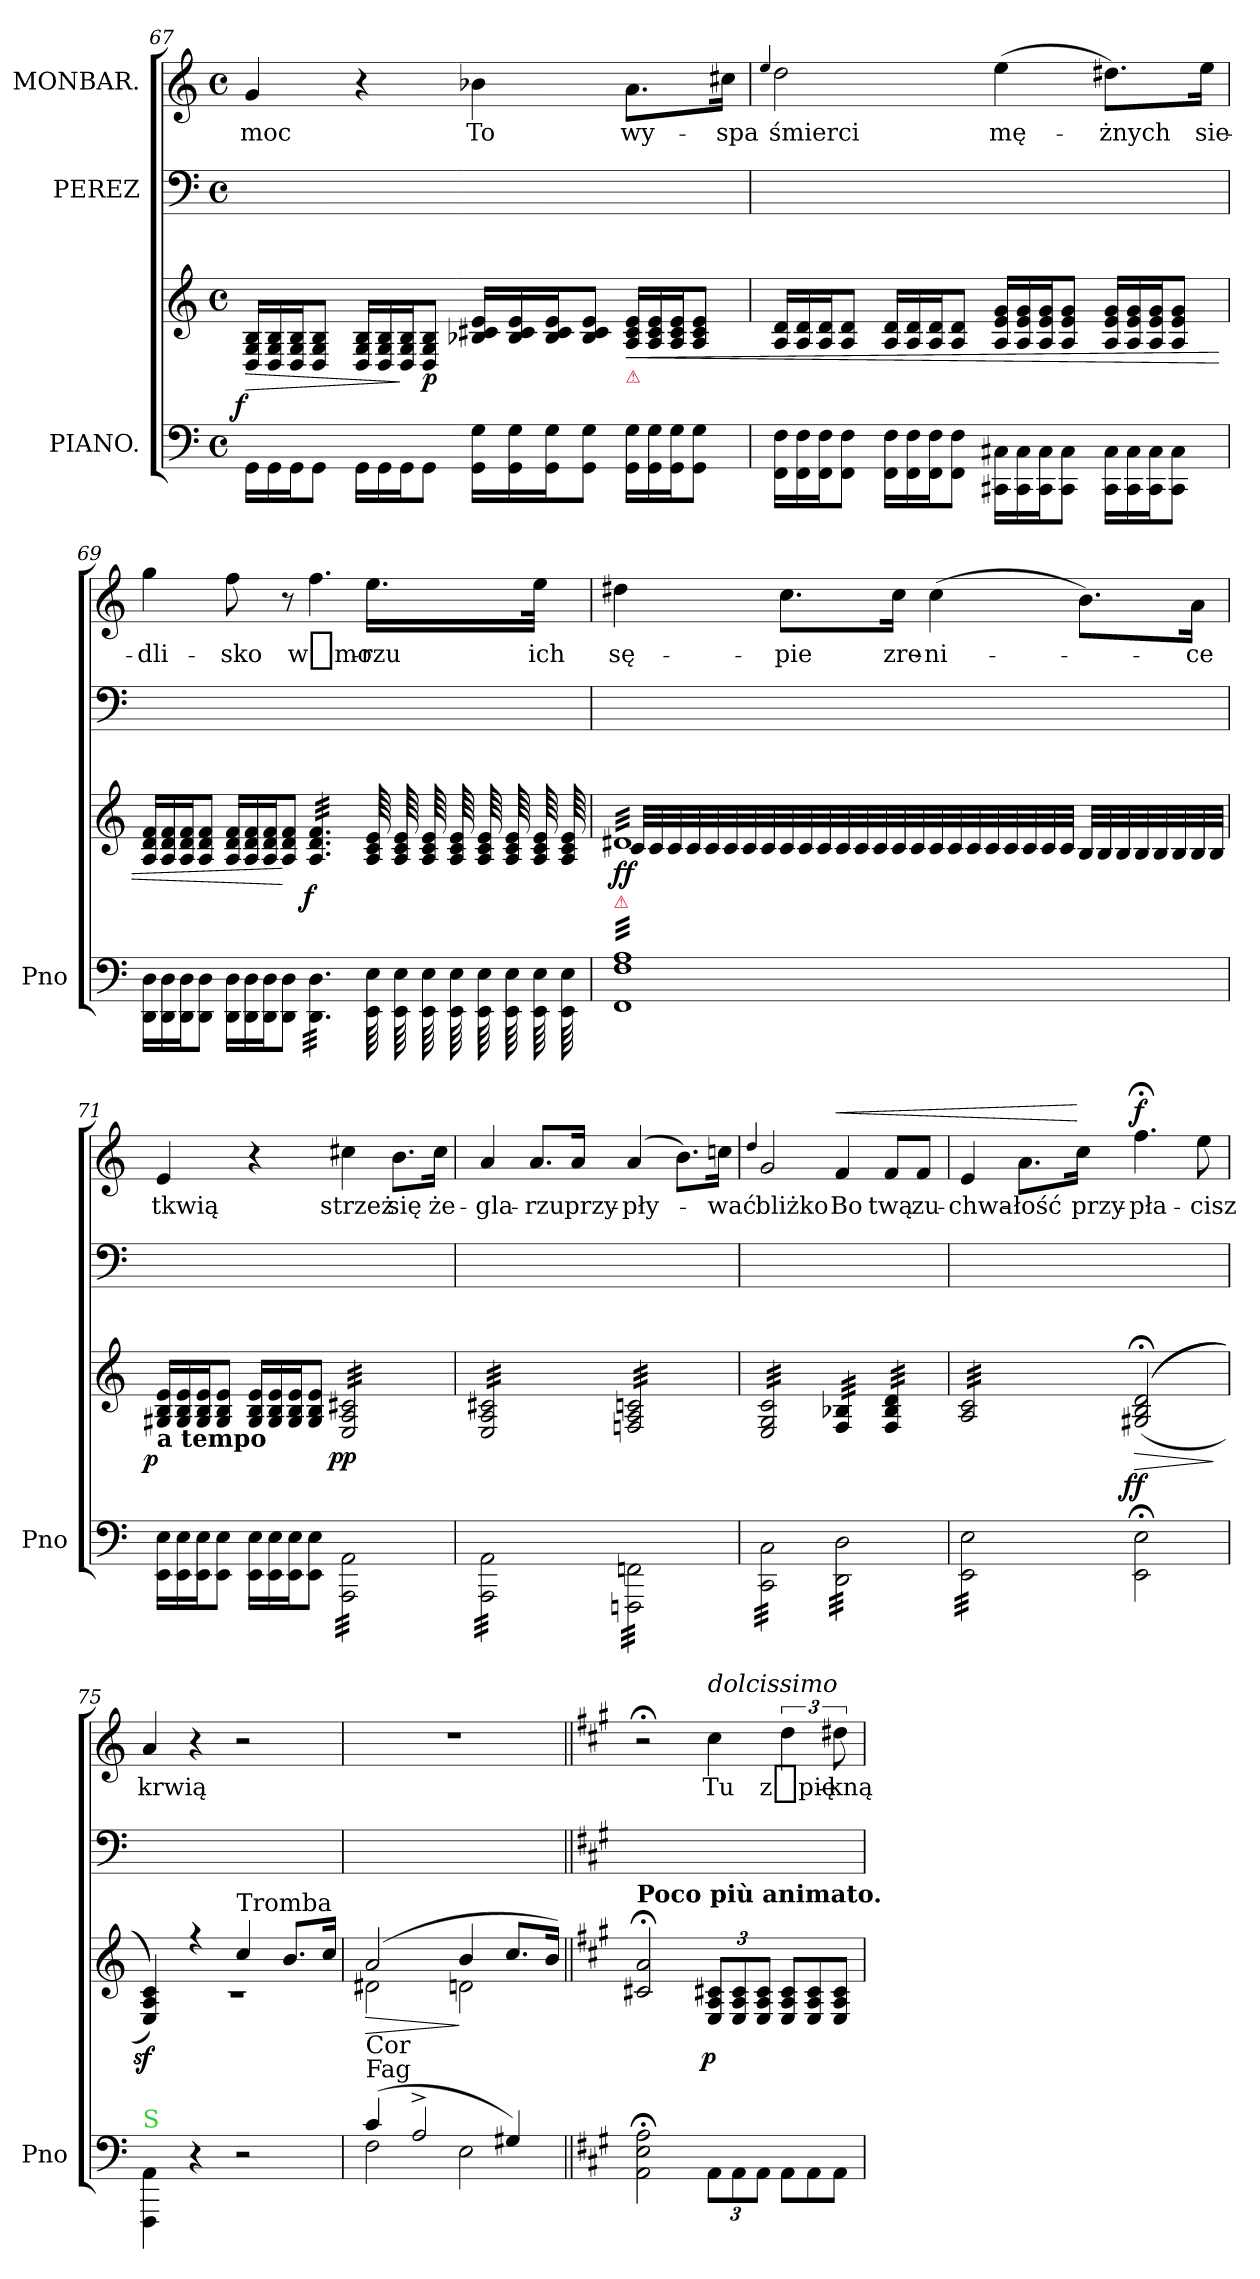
**kern	**kern	**dynam	**kern	**kern	**text	**dynam
*part3	*part3	*part3	*part2	*part1	*part1	*part1
*staff4	*staff3	*staff3/4	*staff2	*staff1	*staff1	*staff1
*I"PIANO.	*	*	*I"PEREZ	*I"MONBAR.	*	*
*I'Pno	*	*	*	*	*	*
*clefF4	*clefG2	*	*clefF4	*clefG2	*	*
*	*	*	*	*ITrd8c12	*	*
*k[]	*k[]	*	*k[]	*k[]	*	*
*a:	*a:	*	*a:	*a:	*	*
*M4/4	*M4/4	*	*M4/4	*M4/4	*	*
*met(c)	*met(c)	*	*met(c)	*met(c)	*	*
*Xtuplet	*Xtuplet	*	*	*	*	*
=67	=67	=67	=67	=67	=67	=67
!	!	!LO:HP:b	!	!	!	!
!	!	!LO:DY:n=1:rj	!	!	!	!
24GG\LL	24D/ 24G/ 24B/LL	> f	1ryy	4G/	moc	.
24GG\	24D/ 24G/ 24B/	.	.	.	.	.
24GG\J	24D/ 24G/ 24B/J	.	.	.	.	.
8GG\J	8D/ 8G/ 8B/J	.	.	.	.	.
24GG\LL	24D/ 24G/ 24B/LL	.	.	4r	.	.
24GG\	24D/ 24G/ 24B/	.	.	.	.	.
24GG\J	24D/ 24G/ 24B/J	]	.	.	.	.
8GG\J	8D/ 8G/ 8B/J	p	.	.	.	.
24GG\ 24G\LL	24B-X/ 24c#X/ 24e/LL	.	.	4B-X\	To	.
24GG\ 24G\	24B-/ 24c#/ 24e/	.	.	.	.	.
24GG\ 24G\J	24B-/ 24c#/ 24e/J	.	.	.	.	.
8GG\ 8G\J	8B-/ 8c#/ 8e/J	.	.	.	.	.
!	!LO:TX:b:Bi:color=crimson:t=⚠	!	!	!	!	!
!	!	!LO:HP:b	!	!	!	!
24GG\ 24G\LL	24A/ 24c#/ 24e/LL	<	.	8.A\L	wy-	.
24GG\ 24G\	24A/ 24c#/ 24e/	.	.	.	.	.
24GG\ 24G\J	24A/ 24c#/ 24e/J	.	.	.	.	.
8GG\ 8G\J	8A/ 8c#/ 8e/J	.	.	.	.	.
.	.	.	.	16c#X\Jk	-spa	.
=68	=68	=68	=68	=68	=68	=68
.	.	.	.	4qqe/	.	.
24FF\ 24F\LL	24A/ 24d/LL	.	1ryy	2d\	-śmierci	.
24FF\ 24F\	24A/ 24d/	.	.	.	.	.
24FF\ 24F\J	24A/ 24d/J	.	.	.	.	.
8FF\ 8F\J	8A/ 8d/J	.	.	.	.	.
24FF\ 24F\LL	24A/ 24d/LL	.	.	.	.	.
24FF\ 24F\	24A/ 24d/	.	.	.	.	.
24FF\ 24F\J	24A/ 24d/J	.	.	.	.	.
8FF\ 8F\J	8A/ 8d/J	.	.	.	.	.
24CC#X\ 24C#X\LL	24A/ 24e/ 24g/LL	.	.	(4e\	mę-	.
24CC#\ 24C#\	24A/ 24e/ 24g/	.	.	.	.	.
24CC#\ 24C#\J	24A/ 24e/ 24g/J	.	.	.	.	.
8CC#\ 8C#\J	8A/ 8e/ 8g/J	.	.	.	.	.
24CC#\ 24C#\LL	24A/ 24e/ 24g/LL	.	.	8.d#X\L)	-żnych	.
24CC#\ 24C#\	24A/ 24e/ 24g/	.	.	.	.	.
24CC#\ 24C#\J	24A/ 24e/ 24g/J	.	.	.	.	.
8CC#\ 8C#\J	8A/ 8e/ 8g/J	.	.	.	.	.
.	.	.	.	16e\Jk	sie-	.
=69	=69	=69	=69	=69	=69	=69
24DD\ 24D\LL	24A/ 24d/ 24f/LL	.	1ryy	4g\	-dli-	.
24DD\ 24D\	24A/ 24d/ 24f/	.	.	.	.	.
24DD\ 24D\J	24A/ 24d/ 24f/J	.	.	.	.	.
8DD\ 8D\J	8A/ 8d/ 8f/J	.	.	.	.	.
24DD\ 24D\LL	24A/ 24d/ 24f/LL	.	.	8f\	-sko	.
24DD\ 24D\	24A/ 24d/ 24f/	.	.	.	.	.
24DD\ 24D\J	24A/ 24d/ 24f/J	.	.	.	.	.
8DD\ 8D\J	8A/ 8d/ 8f/J	[	.	8r	.	.
!	!LO:TX:a:i:t=trem&colon;	!	!	!	!	!
!	!	!LO:DY:cj	!	!	!	!
*tremolo	*	*	*	*	*	*
*	*tremolo	*	*	*	*	*
32DD\ 32D\LLL	32A/ 32d/ 32f/LLL	f	.	4.f\	w_mo-	.
32DD\ 32D\	32A/ 32d/ 32f/	.	.	.	.	.
32DD\ 32D\	32A/ 32d/ 32f/	.	.	.	.	.
32DD\ 32D\	32A/ 32d/ 32f/	.	.	.	.	.
32DD\ 32D\	32A/ 32d/ 32f/	.	.	.	.	.
32DD\ 32D\	32A/ 32d/ 32f/	.	.	.	.	.
32DD\ 32D\	32A/ 32d/ 32f/	.	.	.	.	.
32DD\ 32D\	32A/ 32d/ 32f/	.	.	.	.	.
32DD\ 32D\	32A/ 32d/ 32f/	.	.	.	.	.
32DD\ 32D\	32A/ 32d/ 32f/	.	.	.	.	.
32DD\ 32D\	32A/ 32d/ 32f/	.	.	.	.	.
32DD\ 32D\JJJ	32A/ 32d/ 32f/JJJ	.	.	.	.	.
64EE\ 64E\LLLL	64A/ 64c/ 64e/LLLL	.	.	16.e\LL	-rzu	.
64EE\ 64E\	64A/ 64c/ 64e/	.	.	.	.	.
64EE\ 64E\	64A/ 64c/ 64e/	.	.	.	.	.
64EE\ 64E\	64A/ 64c/ 64e/	.	.	.	.	.
64EE\ 64E\	64A/ 64c/ 64e/	.	.	.	.	.
64EE\ 64E\	64A/ 64c/ 64e/	.	.	.	.	.
64EE\ 64E\	64A/ 64c/ 64e/	.	.	32e\JJk	ich	.
64EE\ 64E\	64A/ 64c/ 64e/	.	.	.	.	.
=70	=70	=70	=70	=70	=70	=70
*	*^	*	*	*	*	*
!LO:TX:a:i:color=crimson:t=⚠	!	!	!	!	!	!	!
32FF/ 32F/ 32A/LLL	32d#X/LLL	32c/LLL	ff	1ryy	4d#X\	sę-	.
32FF/ 32F/ 32A/	32d#X/	32c/	.	.	.	.	.
32FF/ 32F/ 32A/	32d#X/	32c/	.	.	.	.	.
32FF/ 32F/ 32A/	32d#X/	32c/	.	.	.	.	.
32FF/ 32F/ 32A/	32d#X/	32c/	.	.	.	.	.
32FF/ 32F/ 32A/	32d#X/	32c/	.	.	.	.	.
32FF/ 32F/ 32A/	32d#X/	32c/	.	.	.	.	.
32FF/ 32F/ 32A/	32d#X/	32c/	.	.	.	.	.
32FF/ 32F/ 32A/	32d#X/	32c/	.	.	8.c\L	-pie	.
32FF/ 32F/ 32A/	32d#X/	32c/	.	.	.	.	.
32FF/ 32F/ 32A/	32d#X/	32c/	.	.	.	.	.
32FF/ 32F/ 32A/	32d#X/	32c/	.	.	.	.	.
32FF/ 32F/ 32A/	32d#X/	32c/	.	.	.	.	.
32FF/ 32F/ 32A/	32d#X/	32c/	.	.	.	.	.
32FF/ 32F/ 32A/	32d#X/	32c/	.	.	16c\Jk	zre-	.
32FF/ 32F/ 32A/	32d#X/	32c/	.	.	.	.	.
32FF/ 32F/ 32A/	32d#X/	32c/	.	.	(4c\	-ni-	.
32FF/ 32F/ 32A/	32d#X/	32c/	.	.	.	.	.
32FF/ 32F/ 32A/	32d#X/	32c/	.	.	.	.	.
32FF/ 32F/ 32A/	32d#X/	32c/	.	.	.	.	.
32FF/ 32F/ 32A/	32d#X/	32c/	.	.	.	.	.
32FF/ 32F/ 32A/	32d#X/	32c/	.	.	.	.	.
32FF/ 32F/ 32A/	32d#X/	32c/	.	.	.	.	.
32FF/ 32F/ 32A/	32d#X/	32c/JJJ	.	.	.	.	.
32FF/ 32F/ 32A/	32d#X/	32B/LLL	.	.	8.B\L)	.	.
32FF/ 32F/ 32A/	32d#X/	32B/	.	.	.	.	.
32FF/ 32F/ 32A/	32d#X/	32B/	.	.	.	.	.
32FF/ 32F/ 32A/	32d#X/	32B/	.	.	.	.	.
32FF/ 32F/ 32A/	32d#X/	32B/	.	.	.	.	.
32FF/ 32F/ 32A/	32d#X/	32B/	.	.	.	.	.
32FF/ 32F/ 32A/	32d#X/	32B/	.	.	16A\Jk	-ce	.
32FF/ 32F/ 32A/JJJ	32d#X/JJJ	32B/JJJ	.	.	.	.	.
*	*Xtremolo	*	*	*	*	*	*
*Xtremolo	*	*	*	*	*	*	*
*	*v	*v	*	*	*	*	*
=71	=71	=71	=71	=71	=71	=71
!	!LO:TX:b:B:t=a tempo	!	!	!	!	!
!	!	!LO:DY:rj	!	!	!	!
24EE\ 24E\LL	24G#X/ 24B/ 24e/LL	p	1ryy	4E/	tkwią	.
24EE\ 24E\	24G#/ 24B/ 24e/	.	.	.	.	.
24EE\ 24E\J	24G#/ 24B/ 24e/J	.	.	.	.	.
8EE\ 8E\J	8G#/ 8B/ 8e/J	.	.	.	.	.
24EE\ 24E\LL	24G#/ 24B/ 24e/LL	.	.	4r	.	.
24EE\ 24E\	24G#/ 24B/ 24e/	.	.	.	.	.
24EE\ 24E\J	24G#/ 24B/ 24e/J	.	.	.	.	.
8EE\ 8E\J	8G#/ 8B/ 8e/J	.	.	.	.	.
!	!LO:TX:a:i:t=trem	!	!	!	!	!
!	!	!LO:DY:cj	!	!	!	!
*tremolo	*	*	*	*	*	*
*	*tremolo	*	*	*	*	*
32AAA\ 32AA\LLL	32E/ 32A/ 32c#X/LLL	pp	.	4c#X\	strzeż	.
32AAA\ 32AA\	32E/ 32A/ 32c#X/	.	.	.	.	.
32AAA\ 32AA\	32E/ 32A/ 32c#X/	.	.	.	.	.
32AAA\ 32AA\	32E/ 32A/ 32c#X/	.	.	.	.	.
32AAA\ 32AA\	32E/ 32A/ 32c#X/	.	.	.	.	.
32AAA\ 32AA\	32E/ 32A/ 32c#X/	.	.	.	.	.
32AAA\ 32AA\	32E/ 32A/ 32c#X/	.	.	.	.	.
32AAA\ 32AA\	32E/ 32A/ 32c#X/	.	.	.	.	.
32AAA\ 32AA\	32E/ 32A/ 32c#X/	.	.	8.B\L	się	.
32AAA\ 32AA\	32E/ 32A/ 32c#X/	.	.	.	.	.
32AAA\ 32AA\	32E/ 32A/ 32c#X/	.	.	.	.	.
32AAA\ 32AA\	32E/ 32A/ 32c#X/	.	.	.	.	.
32AAA\ 32AA\	32E/ 32A/ 32c#X/	.	.	.	.	.
32AAA\ 32AA\	32E/ 32A/ 32c#X/	.	.	.	.	.
32AAA\ 32AA\	32E/ 32A/ 32c#X/	.	.	16c#\Jk	że-	.
32AAA\ 32AA\JJJ	32E/ 32A/ 32c#X/JJJ	.	.	.	.	.
=72	=72	=72	=72	=72	=72	=72
32AAA\ 32AA\LLL	32E/ 32A/ 32c#X/LLL	.	1ryy	4A/	-gla-	.
32AAA\ 32AA\	32E/ 32A/ 32c#X/	.	.	.	.	.
32AAA\ 32AA\	32E/ 32A/ 32c#X/	.	.	.	.	.
32AAA\ 32AA\	32E/ 32A/ 32c#X/	.	.	.	.	.
32AAA\ 32AA\	32E/ 32A/ 32c#X/	.	.	.	.	.
32AAA\ 32AA\	32E/ 32A/ 32c#X/	.	.	.	.	.
32AAA\ 32AA\	32E/ 32A/ 32c#X/	.	.	.	.	.
32AAA\ 32AA\	32E/ 32A/ 32c#X/	.	.	.	.	.
32AAA\ 32AA\	32E/ 32A/ 32c#X/	.	.	8.A/L	-rzu	.
32AAA\ 32AA\	32E/ 32A/ 32c#X/	.	.	.	.	.
32AAA\ 32AA\	32E/ 32A/ 32c#X/	.	.	.	.	.
32AAA\ 32AA\	32E/ 32A/ 32c#X/	.	.	.	.	.
32AAA\ 32AA\	32E/ 32A/ 32c#X/	.	.	.	.	.
32AAA\ 32AA\	32E/ 32A/ 32c#X/	.	.	.	.	.
32AAA\ 32AA\	32E/ 32A/ 32c#X/	.	.	16A/Jk	przy-	.
32AAA\ 32AA\JJJ	32E/ 32A/ 32c#X/JJJ	.	.	.	.	.
32FFFn\ 32FFn\LLL	32Fn/ 32A/ 32cn/LLL	.	.	(4A/	-pły-	.
32FFFn\ 32FFn\	32Fn/ 32A/ 32cn/	.	.	.	.	.
32FFFn\ 32FFn\	32Fn/ 32A/ 32cn/	.	.	.	.	.
32FFFn\ 32FFn\	32Fn/ 32A/ 32cn/	.	.	.	.	.
32FFFn\ 32FFn\	32Fn/ 32A/ 32cn/	.	.	.	.	.
32FFFn\ 32FFn\	32Fn/ 32A/ 32cn/	.	.	.	.	.
32FFFn\ 32FFn\	32Fn/ 32A/ 32cn/	.	.	.	.	.
32FFFn\ 32FFn\	32Fn/ 32A/ 32cn/	.	.	.	.	.
32FFFn\ 32FFn\	32Fn/ 32A/ 32cn/	.	.	8.B\L)	.	.
32FFFn\ 32FFn\	32Fn/ 32A/ 32cn/	.	.	.	.	.
32FFFn\ 32FFn\	32Fn/ 32A/ 32cn/	.	.	.	.	.
32FFFn\ 32FFn\	32Fn/ 32A/ 32cn/	.	.	.	.	.
32FFFn\ 32FFn\	32Fn/ 32A/ 32cn/	.	.	.	.	.
32FFFn\ 32FFn\	32Fn/ 32A/ 32cn/	.	.	.	.	.
32FFFn\ 32FFn\	32Fn/ 32A/ 32cn/	.	.	16cn\Jk	-wać	.
32FFFn\ 32FFn\JJJ	32Fn/ 32A/ 32cn/JJJ	.	.	.	.	.
=73	=73	=73	=73	=73	=73	=73
.	.	.	.	4qqd/	.	.
32CC\ 32C\LLL	32E/ 32G/ 32c/LLL	.	1ryy	2G/	-bliżko	.
32CC\ 32C\	32E/ 32G/ 32c/	.	.	.	.	.
32CC\ 32C\	32E/ 32G/ 32c/	.	.	.	.	.
32CC\ 32C\	32E/ 32G/ 32c/	.	.	.	.	.
32CC\ 32C\	32E/ 32G/ 32c/	.	.	.	.	.
32CC\ 32C\	32E/ 32G/ 32c/	.	.	.	.	.
32CC\ 32C\	32E/ 32G/ 32c/	.	.	.	.	.
32CC\ 32C\	32E/ 32G/ 32c/	.	.	.	.	.
32CC\ 32C\	32E/ 32G/ 32c/	.	.	.	.	.
32CC\ 32C\	32E/ 32G/ 32c/	.	.	.	.	.
32CC\ 32C\	32E/ 32G/ 32c/	.	.	.	.	.
32CC\ 32C\	32E/ 32G/ 32c/	.	.	.	.	.
32CC\ 32C\	32E/ 32G/ 32c/	.	.	.	.	.
32CC\ 32C\	32E/ 32G/ 32c/	.	.	.	.	.
32CC\ 32C\	32E/ 32G/ 32c/	.	.	.	.	.
32CC\ 32C\JJJ	32E/ 32G/ 32c/JJJ	.	.	.	.	.
!	!	!	!	!	!	!LO:HP:a
32DD\ 32D\LLL	32F/ 32B-X/LLL	.	.	4F/	Bo	<
32DD\ 32D\	32F/ 32B-X/	.	.	.	.	.
32DD\ 32D\	32F/ 32B-X/	.	.	.	.	.
32DD\ 32D\	32F/ 32B-X/	.	.	.	.	.
32DD\ 32D\	32F/ 32B-X/	.	.	.	.	.
32DD\ 32D\	32F/ 32B-X/	.	.	.	.	.
32DD\ 32D\	32F/ 32B-X/	.	.	.	.	.
32DD\ 32D\	32F/ 32B-X/JJJ	.	.	.	.	.
32DD\ 32D\	32F/ 32B-/ 32d/LLL	.	.	8F/L	twą	.
32DD\ 32D\	32F/ 32B-/ 32d/	.	.	.	.	.
32DD\ 32D\	32F/ 32B-/ 32d/	.	.	.	.	.
32DD\ 32D\	32F/ 32B-/ 32d/	.	.	.	.	.
32DD\ 32D\	32F/ 32B-/ 32d/	.	.	8F/J	zu-	.
32DD\ 32D\	32F/ 32B-/ 32d/	.	.	.	.	.
32DD\ 32D\	32F/ 32B-/ 32d/	.	.	.	.	.
32DD\ 32D\JJJ	32F/ 32B-/ 32d/JJJ	.	.	.	.	.
=74	=74	=74	=74	=74	=74	=74
32EE\ 32E\LLL	32A/ 32c/LLL	.	1ryy	4E/	-chwa-	.
32EE\ 32E\	32A/ 32c/	.	.	.	.	.
32EE\ 32E\	32A/ 32c/	.	.	.	.	.
32EE\ 32E\	32A/ 32c/	.	.	.	.	.
32EE\ 32E\	32A/ 32c/	.	.	.	.	.
32EE\ 32E\	32A/ 32c/	.	.	.	.	.
32EE\ 32E\	32A/ 32c/	.	.	.	.	.
32EE\ 32E\	32A/ 32c/	.	.	.	.	.
32EE\ 32E\	32A/ 32c/	.	.	8.A\L	-łość	.
32EE\ 32E\	32A/ 32c/	.	.	.	.	.
32EE\ 32E\	32A/ 32c/	.	.	.	.	.
32EE\ 32E\	32A/ 32c/	.	.	.	.	.
32EE\ 32E\	32A/ 32c/	.	.	.	.	.
32EE\ 32E\	32A/ 32c/	.	.	.	.	.
32EE\ 32E\	32A/ 32c/	.	.	16c\Jk	przy-	[
32EE\ 32E\JJJ	32A/ 32c/JJJ	.	.	.	.	.
*	*Xtremolo	*	*	*	*	*
*Xtremolo	*	*	*	*	*	*
!	!	!LO:HP:b	!	!	!	!
!	!	!LO:DY:n=1:cj	!	!	!	!LO:DY:a
2EE;\ 2E;\	(>(>(>2G#X;</ 2B;</ 2d;</	> ff	.	4.f;<\	-pła-	f
.	.	.	.	8e\	-cisz	.
.	.	]	.	.	.	.
=75	=75	=75	=75	=75	=75	=75
*	*^	*	*	*	*	*
!LO:TX:a:color=limegreen:t=S	!	!	!	!	!	!	!
!	!	!	!LO:DY:cj	!	!	!	!
4FFF\ 4AA\	4E/ 4A/ 4c/)))	1rc	sf	1ryy	4A/	krwią	.
4r	4r	.	.	.	4r	.	.
!	!LO:TX:a:t=Tromba	!	!	!	!	!	!
2r	4cc/	.	.	.	2r	.	.
.	8.b/L	.	.	.	.	.	.
.	16cc/Jk	.	.	.	.	.	.
=76	=76	=76	=76	=76	=76	=76	=76
*^	*	*	*	*	*	*	*
!	!	!LO:TX:b:t=Cor	!	!	!	!	!	!
!LO:TX:a:t=Fag	!	!	!	!	!	!	!	!
!	!	!	!	!LO:HP:b	!	!	!	!
(4c/	2F\	(2a/	2d#X\	>	1ryy	1r	.	.
2A^</	.	.	.	.	.	.	.	.
.	2E\	4b/	2dn\	]	.	.	.	.
4G#X/)	.	8.cc/L	.	.	.	.	.	.
.	.	16b/Jk)	.	.	.	.	.	.
*v	*v	*	*	*	*	*	*	*
*	*v	*v	*	*	*	*	*
=77||	=77||	=77||	=77||	=77||	=77||	=77||
*k[f#c#g#]	*k[f#c#g#]	*	*k[f#c#g#]	*k[f#c#g#]	*	*
*A:	*A:	*	*A:	*A:	*	*
!	!LO:TX:a:B:t=Poco più animato.	!	!	!	!	!
2AA;<;\ 2E;<;\ 2A;<;\	2c#X;</ 2a;</	.	1ryy	2r;<	.	.
*tuplet	*tuplet	*	*	*	*	*
!	!	!	!	!LO:TX:a:i:t=dolcissimo	!	!
!	!	!LO:DY:cj	!	!	!	!
12AA\L	12E/ 12A/ 12c#X/L	p	.	4c#\	Tu	.
12AA\	12E/ 12A/ 12c#/	.	.	.	.	.
12AA\J	12E/ 12A/ 12c#/J	.	.	.	.	.
*Xtuplet	*Xtuplet	*	*	*	*	*
12AA\L	12E/ 12A/ 12c#/L	.	.	6d\	z_pię-	.
12AA\	12E/ 12A/ 12c#/	.	.	.	.	.
12AA\J	12E/ 12A/ 12c#/J	.	.	12d#X\	-kną	.
=	=	=	=	=	=	=
*-	*-	*-	*-	*-	*-	*-
